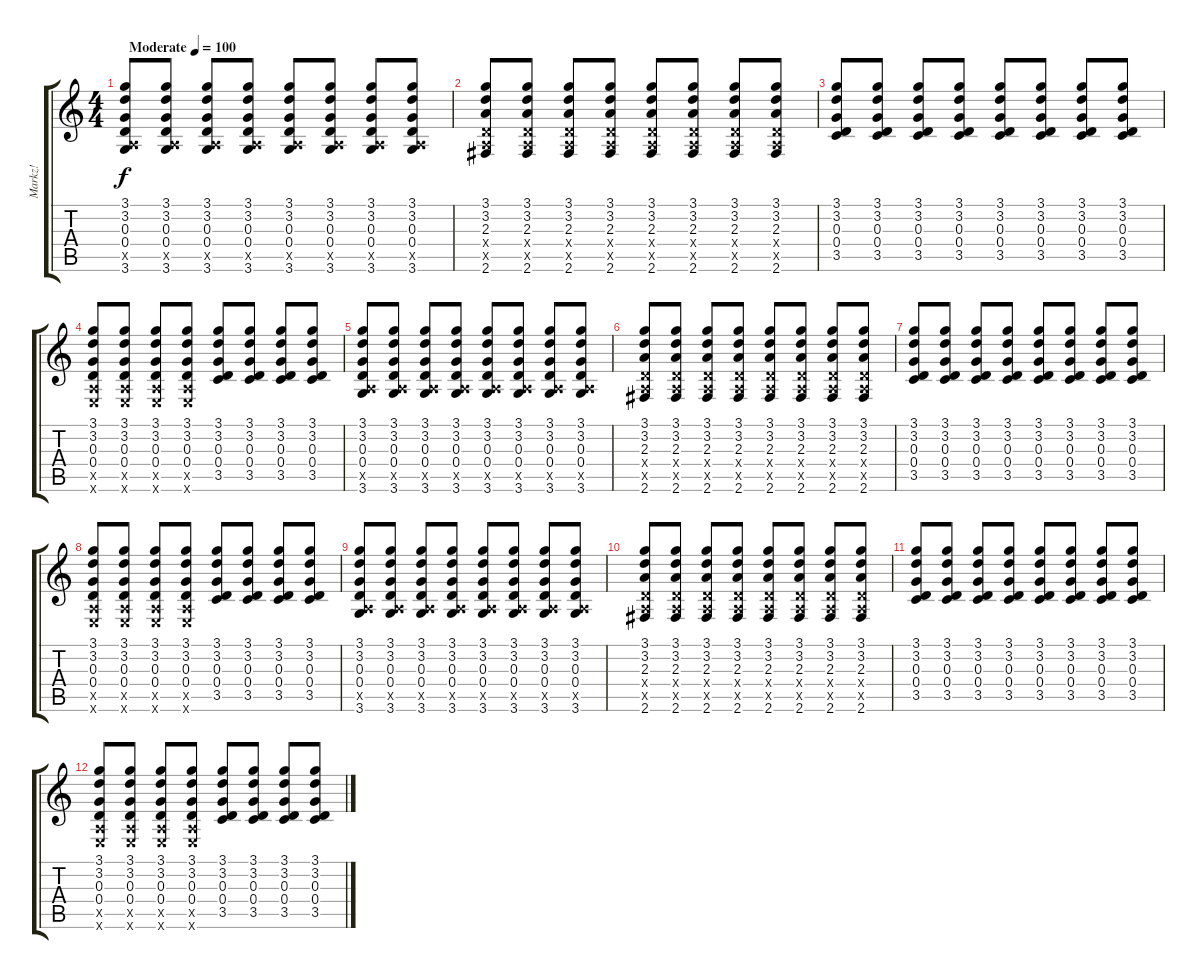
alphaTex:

\track ("Markz!" "Markz!") {instrument acousticguitarsteel}
\staff {score tabs}
\tuning (E4 B3 G3 D3 A2 E2) {hide}
\ts (4 4)
\tempo (100 "Moderate")
\clef g2
\ks c
(3.1 3.2 0.3 0.4 0.5{x} 3.6).8{dy f instrument acousticguitarsteel} (3.1 3.2 0.3 0.4 0.5{x} 3.6).8 (3.1 3.2 0.3 0.4 0.5{x} 3.6).8 (3.1 3.2 0.3 0.4 0.5{x} 3.6).8 (3.1 3.2 0.3 0.4 0.5{x} 3.6).8 (3.1 3.2 0.3 0.4 0.5{x} 3.6).8 (3.1 3.2 0.3 0.4 0.5{x} 3.6).8 (3.1 3.2 0.3 0.4 0.5{x} 3.6).8 |
(3.1 3.2 2.3 0.4{x} 0.5{x} 2.6).8 (3.1 3.2 2.3 0.4{x} 0.5{x} 2.6).8 (3.1 3.2 2.3 0.4{x} 0.5{x} 2.6).8 (3.1 3.2 2.3 0.4{x} 0.5{x} 2.6).8 (3.1 3.2 2.3 0.4{x} 0.5{x} 2.6).8 (3.1 3.2 2.3 0.4{x} 0.5{x} 2.6).8 (3.1 3.2 2.3 0.4{x} 0.5{x} 2.6).8 (3.1 3.2 2.3 0.4{x} 0.5{x} 2.6).8 |
(3.1 3.2 0.3 0.4 3.5).8 (3.1 3.2 0.3 0.4 3.5).8 (3.1 3.2 0.3 0.4 3.5).8 (3.1 3.2 0.3 0.4 3.5).8 (3.1 3.2 0.3 0.4 3.5).8 (3.1 3.2 0.3 0.4 3.5).8 (3.1 3.2 0.3 0.4 3.5).8 (3.1 3.2 0.3 0.4 3.5).8 |
(3.1 3.2 0.3 0.4 0.5{x} 0.6{x}).8 (3.1 3.2 0.3 0.4 0.5{x} 0.6{x}).8 (3.1 3.2 0.3 0.4 0.5{x} 0.6{x}).8 (3.1 3.2 0.3 0.4 0.5{x} 0.6{x}).8 (3.1 3.2 0.3 0.4 3.5).8 (3.1 3.2 0.3 0.4 3.5).8 (3.1 3.2 0.3 0.4 3.5).8 (3.1 3.2 0.3 0.4 3.5).8 |
(3.1 3.2 0.3 0.4 0.5{x} 3.6).8 (3.1 3.2 0.3 0.4 0.5{x} 3.6).8 (3.1 3.2 0.3 0.4 0.5{x} 3.6).8 (3.1 3.2 0.3 0.4 0.5{x} 3.6).8 (3.1 3.2 0.3 0.4 0.5{x} 3.6).8 (3.1 3.2 0.3 0.4 0.5{x} 3.6).8 (3.1 3.2 0.3 0.4 0.5{x} 3.6).8 (3.1 3.2 0.3 0.4 0.5{x} 3.6).8 |
(3.1 3.2 2.3 0.4{x} 0.5{x} 2.6).8 (3.1 3.2 2.3 0.4{x} 0.5{x} 2.6).8 (3.1 3.2 2.3 0.4{x} 0.5{x} 2.6).8 (3.1 3.2 2.3 0.4{x} 0.5{x} 2.6).8 (3.1 3.2 2.3 0.4{x} 0.5{x} 2.6).8 (3.1 3.2 2.3 0.4{x} 0.5{x} 2.6).8 (3.1 3.2 2.3 0.4{x} 0.5{x} 2.6).8 (3.1 3.2 2.3 0.4{x} 0.5{x} 2.6).8 |
(3.1 3.2 0.3 0.4 3.5).8 (3.1 3.2 0.3 0.4 3.5).8 (3.1 3.2 0.3 0.4 3.5).8 (3.1 3.2 0.3 0.4 3.5).8 (3.1 3.2 0.3 0.4 3.5).8 (3.1 3.2 0.3 0.4 3.5).8 (3.1 3.2 0.3 0.4 3.5).8 (3.1 3.2 0.3 0.4 3.5).8 |
(3.1 3.2 0.3 0.4 0.5{x} 0.6{x}).8 (3.1 3.2 0.3 0.4 0.5{x} 0.6{x}).8 (3.1 3.2 0.3 0.4 0.5{x} 0.6{x}).8 (3.1 3.2 0.3 0.4 0.5{x} 0.6{x}).8 (3.1 3.2 0.3 0.4 3.5).8 (3.1 3.2 0.3 0.4 3.5).8 (3.1 3.2 0.3 0.4 3.5).8 (3.1 3.2 0.3 0.4 3.5).8 |
(3.1 3.2 0.3 0.4 0.5{x} 3.6).8 (3.1 3.2 0.3 0.4 0.5{x} 3.6).8 (3.1 3.2 0.3 0.4 0.5{x} 3.6).8 (3.1 3.2 0.3 0.4 0.5{x} 3.6).8 (3.1 3.2 0.3 0.4 0.5{x} 3.6).8 (3.1 3.2 0.3 0.4 0.5{x} 3.6).8 (3.1 3.2 0.3 0.4 0.5{x} 3.6).8 (3.1 3.2 0.3 0.4 0.5{x} 3.6).8 |
(3.1 3.2 2.3 0.4{x} 0.5{x} 2.6).8 (3.1 3.2 2.3 0.4{x} 0.5{x} 2.6).8 (3.1 3.2 2.3 0.4{x} 0.5{x} 2.6).8 (3.1 3.2 2.3 0.4{x} 0.5{x} 2.6).8 (3.1 3.2 2.3 0.4{x} 0.5{x} 2.6).8 (3.1 3.2 2.3 0.4{x} 0.5{x} 2.6).8 (3.1 3.2 2.3 0.4{x} 0.5{x} 2.6).8 (3.1 3.2 2.3 0.4{x} 0.5{x} 2.6).8 |
(3.1 3.2 0.3 0.4 3.5).8 (3.1 3.2 0.3 0.4 3.5).8 (3.1 3.2 0.3 0.4 3.5).8 (3.1 3.2 0.3 0.4 3.5).8 (3.1 3.2 0.3 0.4 3.5).8 (3.1 3.2 0.3 0.4 3.5).8 (3.1 3.2 0.3 0.4 3.5).8 (3.1 3.2 0.3 0.4 3.5).8 |
(3.1 3.2 0.3 0.4 0.5{x} 0.6{x}).8 (3.1 3.2 0.3 0.4 0.5{x} 0.6{x}).8 (3.1 3.2 0.3 0.4 0.5{x} 0.6{x}).8 (3.1 3.2 0.3 0.4 0.5{x} 0.6{x}).8 (3.1 3.2 0.3 0.4 3.5).8 (3.1 3.2 0.3 0.4 3.5).8 (3.1 3.2 0.3 0.4 3.5).8 (3.1 3.2 0.3 0.4 3.5).8
